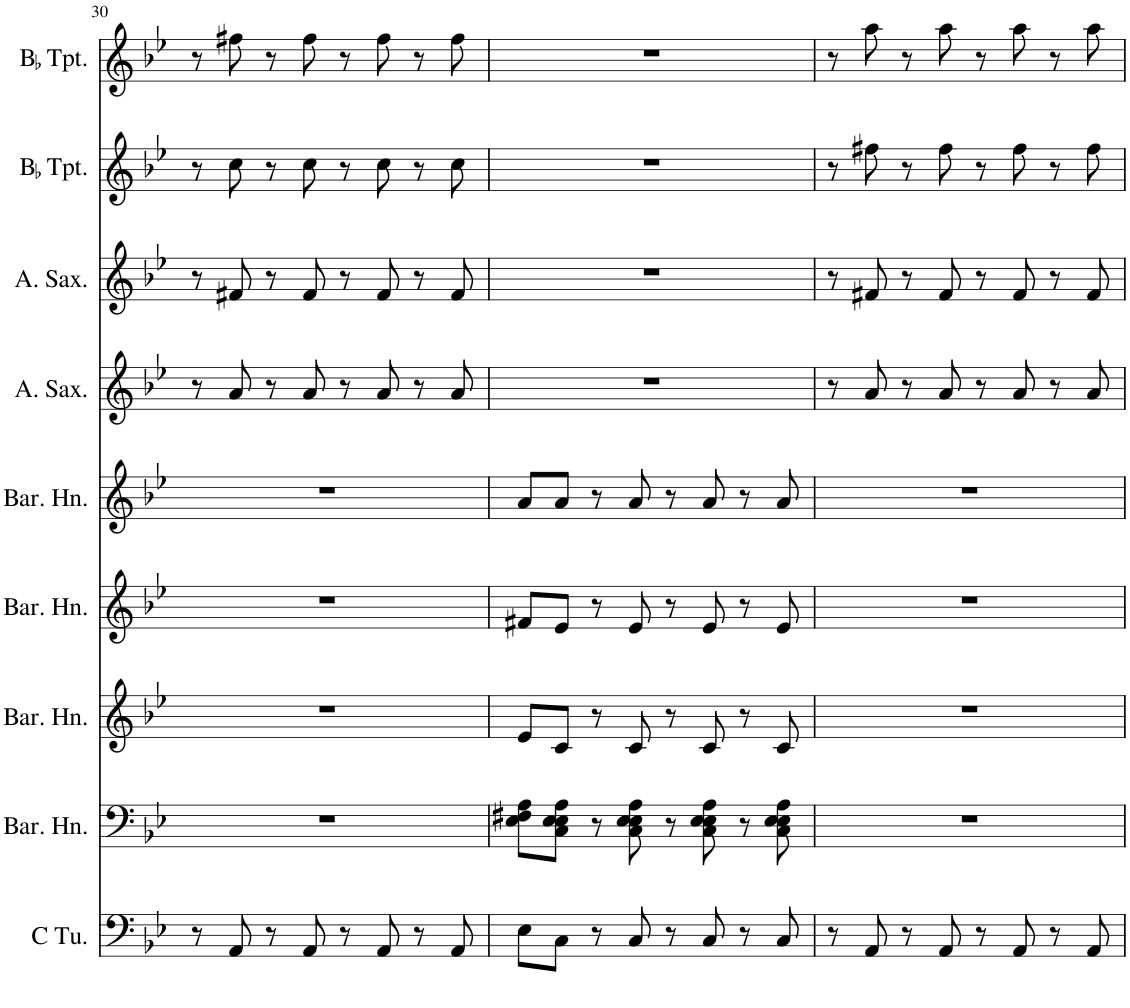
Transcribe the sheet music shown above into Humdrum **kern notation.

**kern	**kern	**kern	**kern	**kern	**kern	**kern	**kern	**kern
*part9	*part8	*part7	*part6	*part5	*part4	*part3	*part2	*part1
*staff9	*staff8	*staff7	*staff6	*staff5	*staff4	*staff3	*staff2	*staff1
*I"C Tuba	*I"Baritone Horn	*I"Baritone Horn	*I"Baritone Horn	*I"Baritone Horn	*I"Alto Saxophone	*I"Alto Saxophone	*I"BaccidentalFlat Trumpet	*I"BaccidentalFlat Trumpet
*I'C Tu.	*I'Bar. Hn.	*I'Bar. Hn.	*I'Bar. Hn.	*I'Bar. Hn.	*I'A. Sax.	*I'A. Sax.	*I'BaccidentalFlat Tpt.	*I'BaccidentalFlat Tpt.
!!LO:PB:g=z
*clefF4	*clefF4	*clefG2	*clefG2	*clefG2	*clefG2	*clefG2	*clefG2	*clefG2
*	*ITrd4c7	*ITrd4c7	*ITrd4c7	*ITrd4c7	*ITrd5c9	*ITrd5c9	*ITrd1c2	*ITrd1c2
*k[b-e-]	*k[b-e-]	*k[b-e-]	*k[b-e-]	*k[b-e-]	*k[b-e-]	*k[b-e-]	*k[b-e-]	*k[b-e-]
*M2/2	*M2/2	*M2/2	*M2/2	*M2/2	*M2/2	*M2/2	*M2/2	*M2/2
=30	=30	=30	=30	=30	=30	=30	=30	=30
8r	1r	1r	1r	1r	8r	8r	8r	8r
8AA/	.	.	.	.	8a/	8f#X/	8cc\	8ff#X\
8r	.	.	.	.	8r	8r	8r	8r
8AA/	.	.	.	.	8a/	8f#/	8cc\	8ff#\
8r	.	.	.	.	8r	8r	8r	8r
8AA/	.	.	.	.	8a/	8f#/	8cc\	8ff#\
8r	.	.	.	.	8r	8r	8r	8r
8AA/	.	.	.	.	8a/	8f#/	8cc\	8ff#\
=31	=31	=31	=31	=31	=31	=31	=31	=31
8E-\L	8E-\ 8F#X\ 8A\L	8e-/L	8f#X/L	8a/L	1r	1r	1r	1r
8C\J	8C\ 8E-\ 8E-\ 8A\J	8c/J	8e-/J	8a/J	.	.	.	.
8r	8r	8r	8r	8r	.	.	.	.
8C/	8C\ 8E-\ 8E-\ 8A\	8c/	8e-/	8a/	.	.	.	.
8r	8r	8r	8r	8r	.	.	.	.
8C/	8C\ 8E-\ 8E-\ 8A\	8c/	8e-/	8a/	.	.	.	.
8r	8r	8r	8r	8r	.	.	.	.
8C/	8C\ 8E-\ 8E-\ 8A\	8c/	8e-/	8a/	.	.	.	.
=32	=32	=32	=32	=32	=32	=32	=32	=32
8r	1r	1r	1r	1r	8r	8r	8r	8r
8AA/	.	.	.	.	8a/	8f#X/	8ff#X\	8aa\
8r	.	.	.	.	8r	8r	8r	8r
8AA/	.	.	.	.	8a/	8f#/	8ff#\	8aa\
8r	.	.	.	.	8r	8r	8r	8r
8AA/	.	.	.	.	8a/	8f#/	8ff#\	8aa\
8r	.	.	.	.	8r	8r	8r	8r
8AA/	.	.	.	.	8a/	8f#/	8ff#\	8aa\
=	=	=	=	=	=	=	=	=
*-	*-	*-	*-	*-	*-	*-	*-	*-
